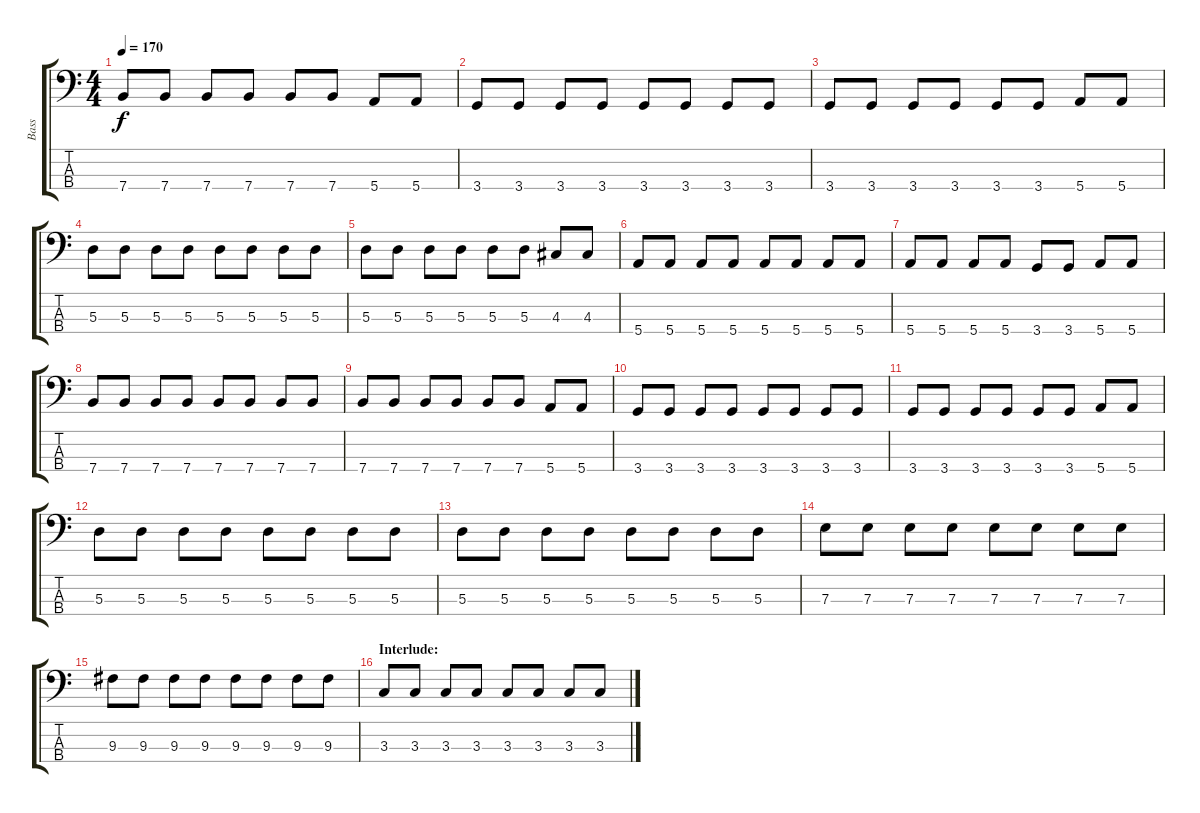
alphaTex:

\track ("Bass" "Bass") {instrument electricbasspick}
\staff {score tabs}
\tuning (G2 D2 A1 E1) {hide}
\ts (4 4)
\tempo 170
\clef f4
\ks c
7.4.8{dy f} 7.4.8 7.4.8 7.4.8 7.4.8 7.4.8 5.4.8 5.4.8 |
3.4.8 3.4.8 3.4.8 3.4.8 3.4.8 3.4.8 3.4.8 3.4.8 |
3.4.8 3.4.8 3.4.8 3.4.8 3.4.8 3.4.8 5.4.8 5.4.8 |
5.3.8 5.3.8 5.3.8 5.3.8 5.3.8 5.3.8 5.3.8 5.3.8 |
5.3.8 5.3.8 5.3.8 5.3.8 5.3.8 5.3.8 4.3.8 4.3.8 |
5.4.8 5.4.8 5.4.8 5.4.8 5.4.8 5.4.8 5.4.8 5.4.8 |
5.4.8 5.4.8 5.4.8 5.4.8 3.4.8 3.4.8 5.4.8 5.4.8 |
7.4.8 7.4.8 7.4.8 7.4.8 7.4.8 7.4.8 7.4.8 7.4.8 |
7.4.8 7.4.8 7.4.8 7.4.8 7.4.8 7.4.8 5.4.8 5.4.8 |
3.4.8 3.4.8 3.4.8 3.4.8 3.4.8 3.4.8 3.4.8 3.4.8 |
3.4.8 3.4.8 3.4.8 3.4.8 3.4.8 3.4.8 5.4.8 5.4.8 |
5.3.8 5.3.8 5.3.8 5.3.8 5.3.8 5.3.8 5.3.8 5.3.8 |
5.3.8 5.3.8 5.3.8 5.3.8 5.3.8 5.3.8 5.3.8 5.3.8 |
7.3.8 7.3.8 7.3.8 7.3.8 7.3.8 7.3.8 7.3.8 7.3.8 |
9.3.8 9.3.8 9.3.8 9.3.8 9.3.8 9.3.8 9.3.8 9.3.8 |
\section ("" "Interlude:")
3.3.8 3.3.8 3.3.8 3.3.8 3.3.8 3.3.8 3.3.8 3.3.8
